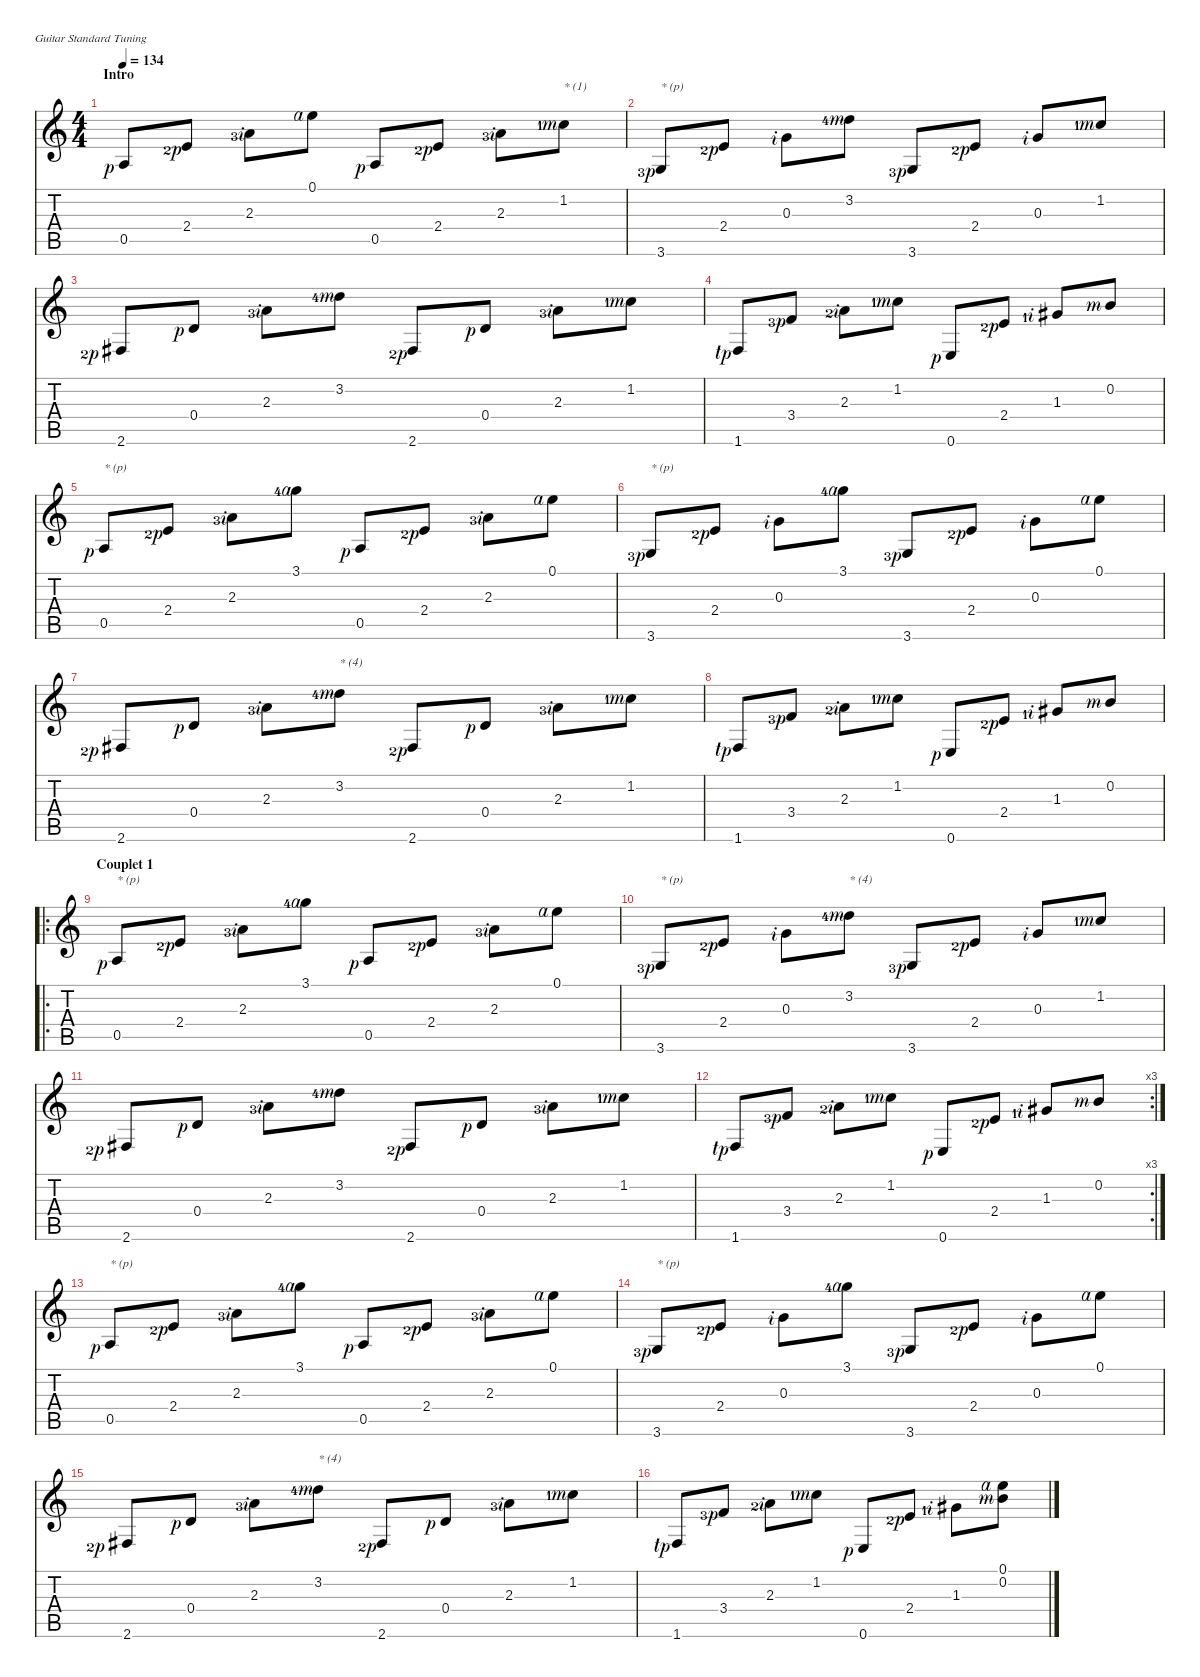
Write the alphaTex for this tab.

\hideDynamics
\bracketExtendMode nobrackets
\singleTrackTrackNamePolicy hidden
\multiTrackTrackNamePolicy hidden
\firstSystemTrackNameOrientation horizontal
\otherSystemsTrackNameOrientation horizontal
\track ("Gtr. acoustic" "S-Gt") {instrument acousticguitarsteel}
\staff {score tabs}
\tuning (E4 B3 G3 D3 A2 E2)
\ts (4 4)
\beaming (8 2 2 2 2)
\section ("" "Intro")
\tempo 134
\clef g2
\ks aminor
0.5{rf 1}.8{dy mf instrument acousticguitarsteel} 2.4{lf 3 rf 1}.8 2.3{lf 4 rf 2}.8 0.1{rf 4}.8 0.5{rf 1}.8 2.4{lf 3 rf 1}.8 2.3{lf 4 rf 2}.8 1.2{lf 2 rf 3}.8{txt "* (1)"} |
3.6{lf 4 rf 1}.8{txt "* (p)"} 2.4{lf 3 rf 1}.8 0.3{rf 2}.8 3.2{lf 5 rf 3}.8 3.6{lf 4 rf 1}.8 2.4{lf 3 rf 1}.8 0.3{rf 2}.8 1.2{lf 2 rf 3}.8 |
2.6{lf 3 rf 1}.8 0.4{rf 1}.8 2.3{lf 4 rf 2}.8 3.2{lf 5 rf 3}.8 2.6{lf 3 rf 1}.8 0.4{rf 1}.8 2.3{lf 4 rf 2}.8 1.2{lf 2 rf 3}.8 |
1.6{lf 1 rf 1}.8 3.4{lf 4 rf 1}.8 2.3{lf 3 rf 2}.8 1.2{lf 2 rf 3}.8 0.6{rf 1}.8 2.4{lf 3 rf 1}.8 1.3{lf 2 rf 2}.8 0.2{rf 3}.8 |
0.5{rf 1}.8{txt "* (p)"} 2.4{lf 3 rf 1}.8 2.3{lf 4 rf 2}.8 3.1{lf 5 rf 4}.8 0.5{rf 1}.8 2.4{lf 3 rf 1}.8 2.3{lf 4 rf 2}.8 0.1{rf 4}.8 |
3.6{lf 4 rf 1}.8{txt "* (p)"} 2.4{lf 3 rf 1}.8 0.3{rf 2}.8 3.1{lf 5 rf 4}.8 3.6{lf 4 rf 1}.8 2.4{lf 3 rf 1}.8 0.3{rf 2}.8 0.1{rf 4}.8 |
2.6{lf 3 rf 1}.8 0.4{rf 1}.8 2.3{lf 4 rf 2}.8 3.2{lf 5 rf 3}.8{txt "* (4)"} 2.6{lf 3 rf 1}.8 0.4{rf 1}.8 2.3{lf 4 rf 2}.8 1.2{lf 2 rf 3}.8 |
1.6{lf 1 rf 1}.8 3.4{lf 4 rf 1}.8 2.3{lf 3 rf 2}.8 1.2{lf 2 rf 3}.8 0.6{rf 1}.8 2.4{lf 3 rf 1}.8 1.3{lf 2 rf 2}.8 0.2{rf 3}.8 |
\ro
\section ("" "Couplet 1")
0.5{rf 1}.8{txt "* (p)"} 2.4{lf 3 rf 1}.8 2.3{lf 4 rf 2}.8 3.1{lf 5 rf 4}.8 0.5{rf 1}.8 2.4{lf 3 rf 1}.8 2.3{lf 4 rf 2}.8 0.1{rf 4}.8 |
3.6{lf 4 rf 1}.8{txt "* (p)"} 2.4{lf 3 rf 1}.8 0.3{rf 2}.8 3.2{lf 5 rf 3}.8{txt "* (4)"} 3.6{lf 4 rf 1}.8 2.4{lf 3 rf 1}.8 0.3{rf 2}.8 1.2{lf 2 rf 3}.8 |
2.6{lf 3 rf 1}.8 0.4{rf 1}.8 2.3{lf 4 rf 2}.8 3.2{lf 5 rf 3}.8 2.6{lf 3 rf 1}.8 0.4{rf 1}.8 2.3{lf 4 rf 2}.8 1.2{lf 2 rf 3}.8 |
\rc 3
1.6{lf 1 rf 1}.8 3.4{lf 4 rf 1}.8 2.3{lf 3 rf 2}.8 1.2{lf 2 rf 3}.8 0.6{rf 1}.8 2.4{lf 3 rf 1}.8 1.3{lf 2 rf 2}.8 0.2{rf 3}.8 |
0.5{rf 1}.8{txt "* (p)"} 2.4{lf 3 rf 1}.8 2.3{lf 4 rf 2}.8 3.1{lf 5 rf 4}.8 0.5{rf 1}.8 2.4{lf 3 rf 1}.8 2.3{lf 4 rf 2}.8 0.1{rf 4}.8 |
3.6{lf 4 rf 1}.8{txt "* (p)"} 2.4{lf 3 rf 1}.8 0.3{rf 2}.8 3.1{lf 5 rf 4}.8 3.6{lf 4 rf 1}.8 2.4{lf 3 rf 1}.8 0.3{rf 2}.8 0.1{rf 4}.8 |
2.6{lf 3 rf 1}.8 0.4{rf 1}.8 2.3{lf 4 rf 2}.8 3.2{lf 5 rf 3}.8{txt "* (4)"} 2.6{lf 3 rf 1}.8 0.4{rf 1}.8 2.3{lf 4 rf 2}.8 1.2{lf 2 rf 3}.8 |
1.6{lf 1 rf 1}.8 3.4{lf 4 rf 1}.8 2.3{lf 3 rf 2}.8 1.2{lf 2 rf 3}.8 0.6{rf 1}.8 2.4{lf 3 rf 1}.8 1.3{lf 2 rf 2}.8 (0.2{rf 3} 0.1{rf 4}).8
